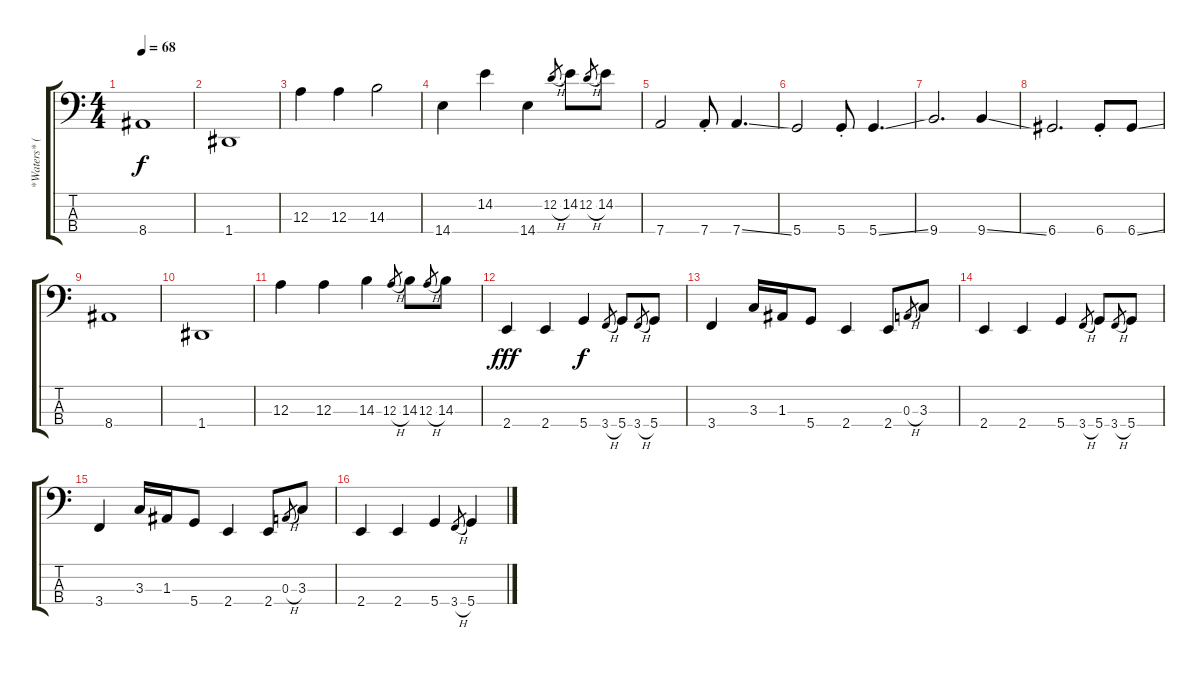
\track ("*Waters* (Fretless Bass w/Dropped D)" "*Waters* (") {instrument electricbassfinger}
\staff {score tabs}
\tuning (G2 D2 A1 D1) {hide}
\ts (4 4)
\tempo 68
\clef f4
\ks c
8.4.1{dy f} |
1.4.1 |
12.3.4 12.3.4 14.3.2 |
14.4.4 14.2.4 14.4.4 12.2{h}.8{gr} 14.2.8 12.2{h}.8{gr} 14.2.8 |
7.4.2 7.4{st}.8 7.4{ss}.4{d} |
5.4.2 5.4{st}.8 5.4{ss}.4{d} |
9.4.2{d} 9.4{ss}.4 |
6.4.2{d} 6.4{st}.8 6.4{ss}.8 |
8.4.1 |
1.4.1 |
12.3.4 12.3.4 14.3.4 12.3{h}.8{gr} 14.3.8 12.3{h}.8{gr} 14.3.8 |
2.4.4{dy fff volume 16 instrument electricbassfinger} 2.4.4 5.4.4{dy f} 3.4{h}.8{gr} 5.4.8 3.4{h}.8{gr} 5.4.8 |
3.4.4 3.3.16 1.3.16 5.4.8 2.4.4 2.4.8 0.3{h}.8{gr} 3.3.8 |
2.4.4 2.4.4 5.4.4 3.4{h}.8{gr} 5.4.8 3.4{h}.8{gr} 5.4.8 |
3.4.4 3.3.16 1.3.16 5.4.8 2.4.4 2.4.8 0.3{h}.8{gr} 3.3.8 |
2.4.4 2.4.4 5.4.4 3.4{h}.8{gr} 5.4.4
